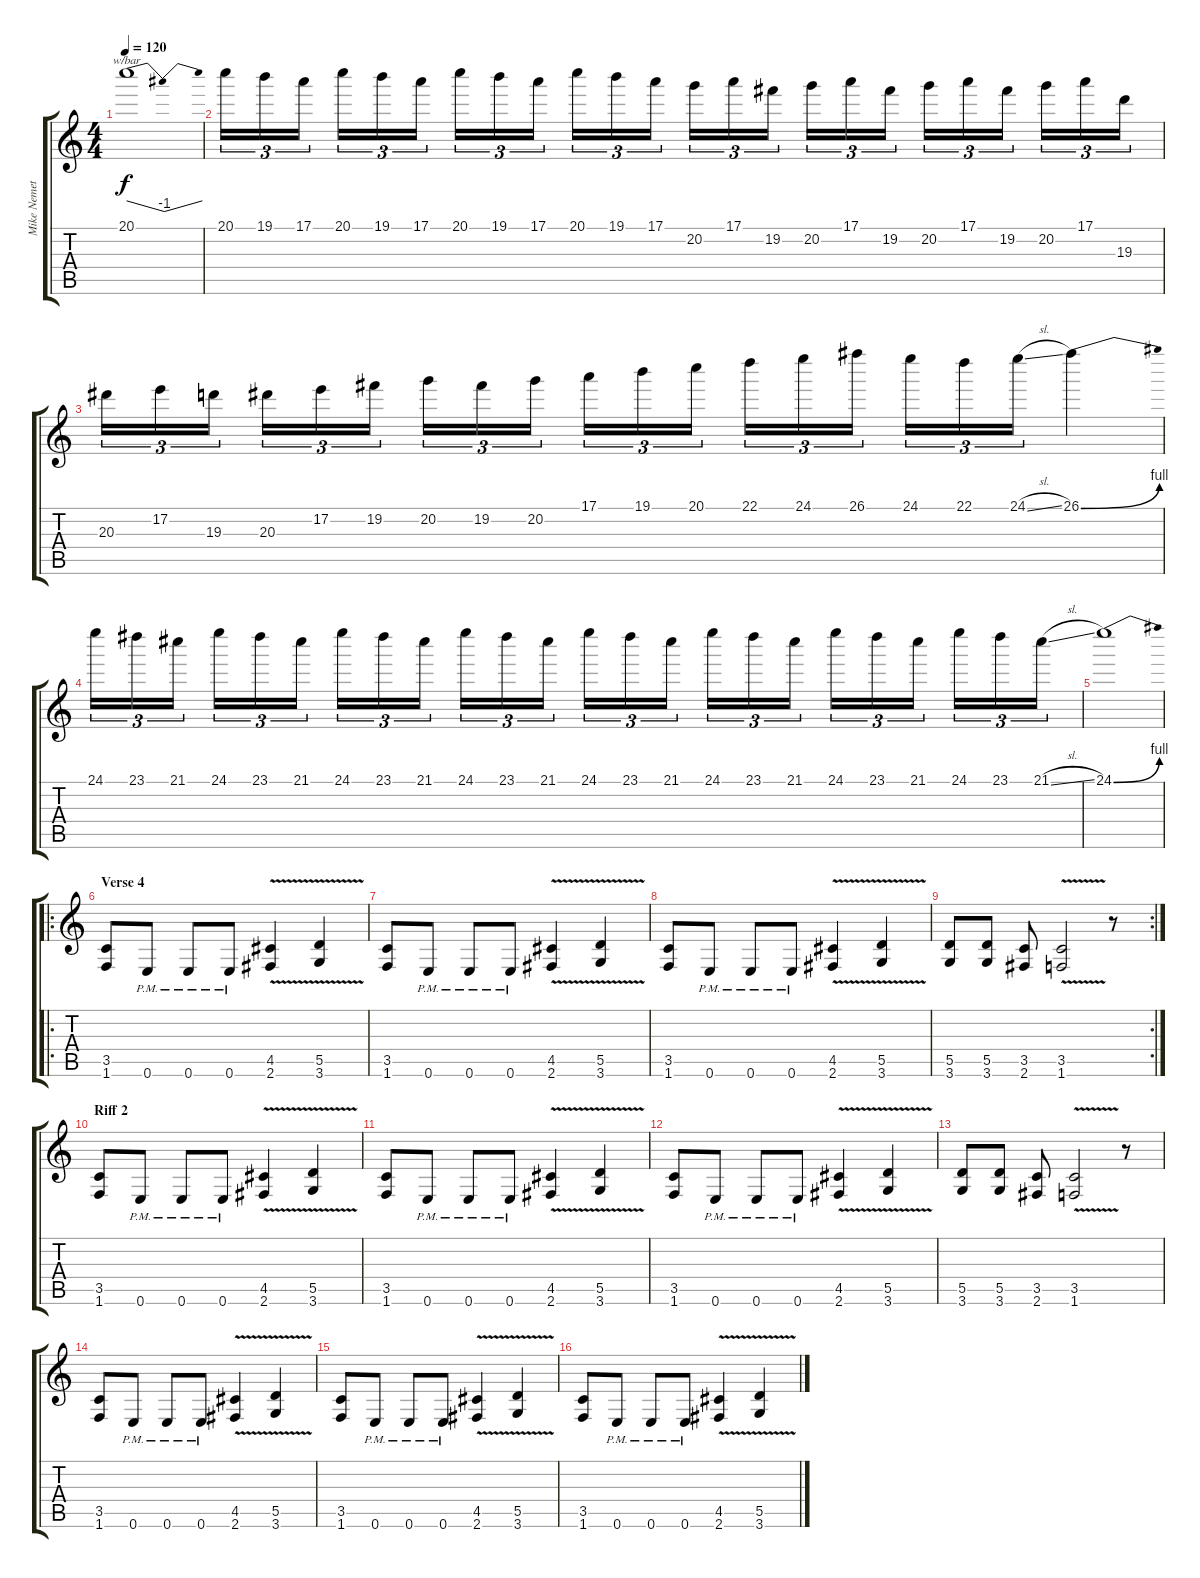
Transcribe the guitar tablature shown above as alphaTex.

\track ("Mike Nemeth" "Mike Nemet") {instrument distortionguitar}
\staff {score tabs}
\tuning (E4 B3 G3 D3 A2 E2) {hide}
\ts (4 4)
\tempo 120
\clef g2
\ks c
20.1.1{tbe (dip default 0 0 30 -4 60 0) dy f} |
20.1.16{tu (3 2)} 19.1.16{tu (3 2)} 17.1.16{tu (3 2)} 20.1.16{tu (3 2)} 19.1.16{tu (3 2)} 17.1.16{tu (3 2)} 20.1.16{tu (3 2)} 19.1.16{tu (3 2)} 17.1.16{tu (3 2)} 20.1.16{tu (3 2)} 19.1.16{tu (3 2)} 17.1.16{tu (3 2)} 20.2.16{tu (3 2)} 17.1.16{tu (3 2)} 19.2.16{tu (3 2)} 20.2.16{tu (3 2)} 17.1.16{tu (3 2)} 19.2.16{tu (3 2)} 20.2.16{tu (3 2)} 17.1.16{tu (3 2)} 19.2.16{tu (3 2)} 20.2.16{tu (3 2)} 17.1.16{tu (3 2)} 19.3.16{tu (3 2)} |
20.3.16{tu (3 2)} 17.2.16{tu (3 2)} 19.3.16{tu (3 2)} 20.3.16{tu (3 2)} 17.2.16{tu (3 2)} 19.2.16{tu (3 2)} 20.2.16{tu (3 2)} 19.2.16{tu (3 2)} 20.2.16{tu (3 2)} 17.1.16{tu (3 2)} 19.1.16{tu (3 2)} 20.1.16{tu (3 2)} 22.1.16{tu (3 2)} 24.1.16{tu (3 2)} 26.1.16{tu (3 2)} 24.1.16{tu (3 2)} 22.1.16{tu (3 2)} 24.1{sl}.16{tu (3 2)} 26.1{be (bend 0 0 60 4)}.4 |
24.1.16{tu (3 2)} 23.1.16{tu (3 2)} 21.1.16{tu (3 2)} 24.1.16{tu (3 2)} 23.1.16{tu (3 2)} 21.1.16{tu (3 2)} 24.1.16{tu (3 2)} 23.1.16{tu (3 2)} 21.1.16{tu (3 2)} 24.1.16{tu (3 2)} 23.1.16{tu (3 2)} 21.1.16{tu (3 2)} 24.1.16{tu (3 2)} 23.1.16{tu (3 2)} 21.1.16{tu (3 2)} 24.1.16{tu (3 2)} 23.1.16{tu (3 2)} 21.1.16{tu (3 2)} 24.1.16{tu (3 2)} 23.1.16{tu (3 2)} 21.1.16{tu (3 2)} 24.1.16{tu (3 2)} 23.1.16{tu (3 2)} 21.1{sl}.16{tu (3 2)} |
24.1{be (bend 0 0 60 4)}.1 |
\ro
\section ("" "Verse 4")
(3.5 1.6).8 0.6{pm}.8 0.6{pm}.8 0.6{pm}.8 (4.5{v} 2.6).4 (5.5{v} 3.6).4 |
(3.5 1.6).8 0.6{pm}.8 0.6{pm}.8 0.6{pm}.8 (4.5{v} 2.6).4 (5.5{v} 3.6).4 |
(3.5 1.6).8 0.6{pm}.8 0.6{pm}.8 0.6{pm}.8 (4.5{v} 2.6).4 (5.5{v} 3.6).4 |
\rc 2
(5.5 3.6).8 (5.5 3.6).8 (3.5 2.6).8 (3.5{v} 1.6).2 r.8 |
\section ("" "Riff 2")
(3.5 1.6).8 0.6{pm}.8 0.6{pm}.8 0.6{pm}.8 (4.5{v} 2.6).4 (5.5{v} 3.6).4 |
(3.5 1.6).8 0.6{pm}.8 0.6{pm}.8 0.6{pm}.8 (4.5{v} 2.6).4 (5.5{v} 3.6).4 |
(3.5 1.6).8 0.6{pm}.8 0.6{pm}.8 0.6{pm}.8 (4.5{v} 2.6).4 (5.5{v} 3.6).4 |
(5.5 3.6).8 (5.5 3.6).8 (3.5 2.6).8 (3.5{v} 1.6).2 r.8 |
(3.5 1.6).8 0.6{pm}.8 0.6{pm}.8 0.6{pm}.8 (4.5{v} 2.6).4 (5.5{v} 3.6).4 |
(3.5 1.6).8 0.6{pm}.8 0.6{pm}.8 0.6{pm}.8 (4.5{v} 2.6).4 (5.5{v} 3.6).4 |
(3.5 1.6).8 0.6{pm}.8 0.6{pm}.8 0.6{pm}.8 (4.5{v} 2.6).4 (5.5{v} 3.6).4
